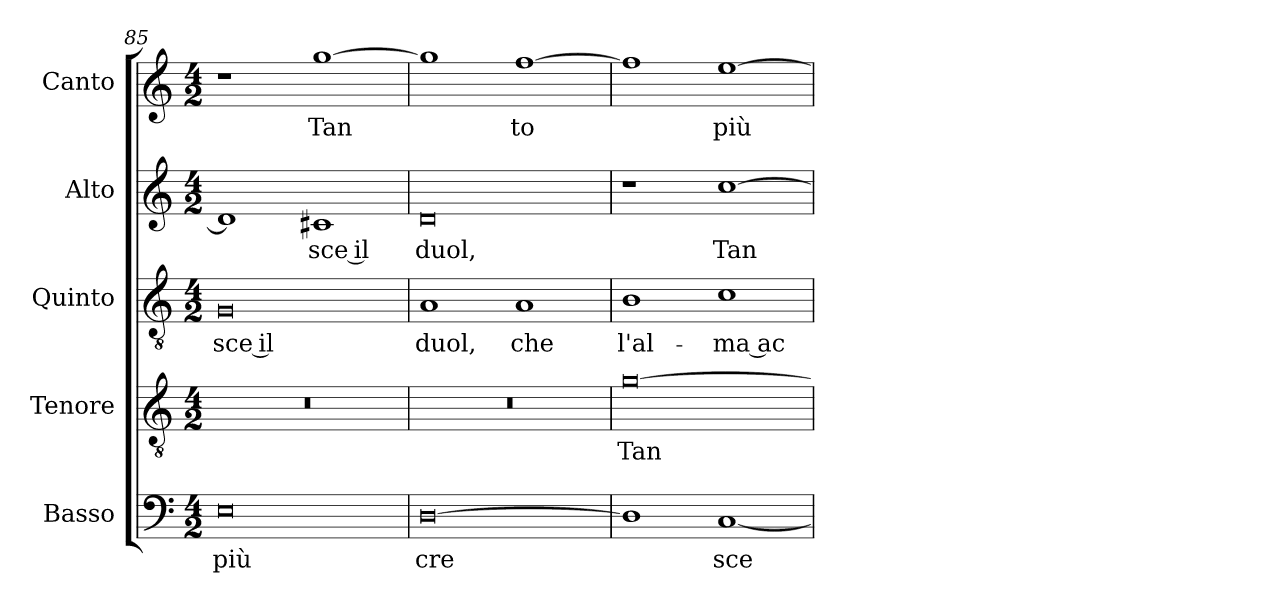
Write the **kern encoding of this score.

**kern	**text	**kern	**text	**kern	**text	**kern	**text	**kern	**text
*part5	*part5	*part4	*part4	*part3	*part3	*part2	*part2	*part1	*part1
*staff5	*staff5	*staff4	*staff4	*staff3	*staff3	*staff2	*staff2	*staff1	*staff1
*I"Basso	*	*I"Tenore	*	*I"Quinto	*	*I"Alto	*	*I"Canto	*
*I'Basso	*	*I'Tenore	*	*I'Quinto	*	*I'Alto	*	*I'Canto	*
*clefF4	*	*clefGv2	*	*clefGv2	*	*clefG2	*	*clefG2	*
*	*	*	*	*	*	*k[]	*	*	*
*	*	*	*	*	*	*C:	*	*	*
*M4/2	*	*M4/2	*	*M4/2	*	*M4/2	*	*M4/2	*
=85	=85	=85	=85	=85	=85	=85	=85	=85	=85
!	!LO:LY:b:cj	!	!	!	!LO:LY:b:rj	!	!	!	!
0E	più	0r	.	0G	-sce il	1d]	.	1r	.
!	!	!	!	!	!	!	!LO:LY:b:rj	!	!LO:LY:b
.	.	.	.	.	.	1c#X	sce il	[>1gg	Tan
=86	=86	=86	=86	=86	=86	=86	=86	=86	=86
!	!LO:LY:b:cj	!	!	!	!LO:LY:b:cj	!	!LO:LY:b:cj	!	!
[>0D	cre	0r	.	1A	duol,	0d	duol,	1gg]	.
!	!	!	!	!	!LO:LY:b:cj	!	!	!	!LO:LY:b:cj
.	.	.	.	1A	che	.	.	[>1ff	to
=87	=87	=87	=87	=87	=87	=87	=87	=87	=87
!	!	!	!LO:LY:b	!	!LO:LY:b:cj	!	!	!	!
1D]	.	[>0g	Tan	1B	l'al-	1r	.	1ff]	.
!	!LO:LY:b:cj	!	!	!	!LO:LY:b:rj	!	!LO:LY:b	!	!LO:LY:b:cj
[<1C	sce	.	.	1c	-ma ac-	[>1cc	Tan	[>1ee	più
=	=	=	=	=	=	=	=	=	=
*-	*-	*-	*-	*-	*-	*-	*-	*-	*-
